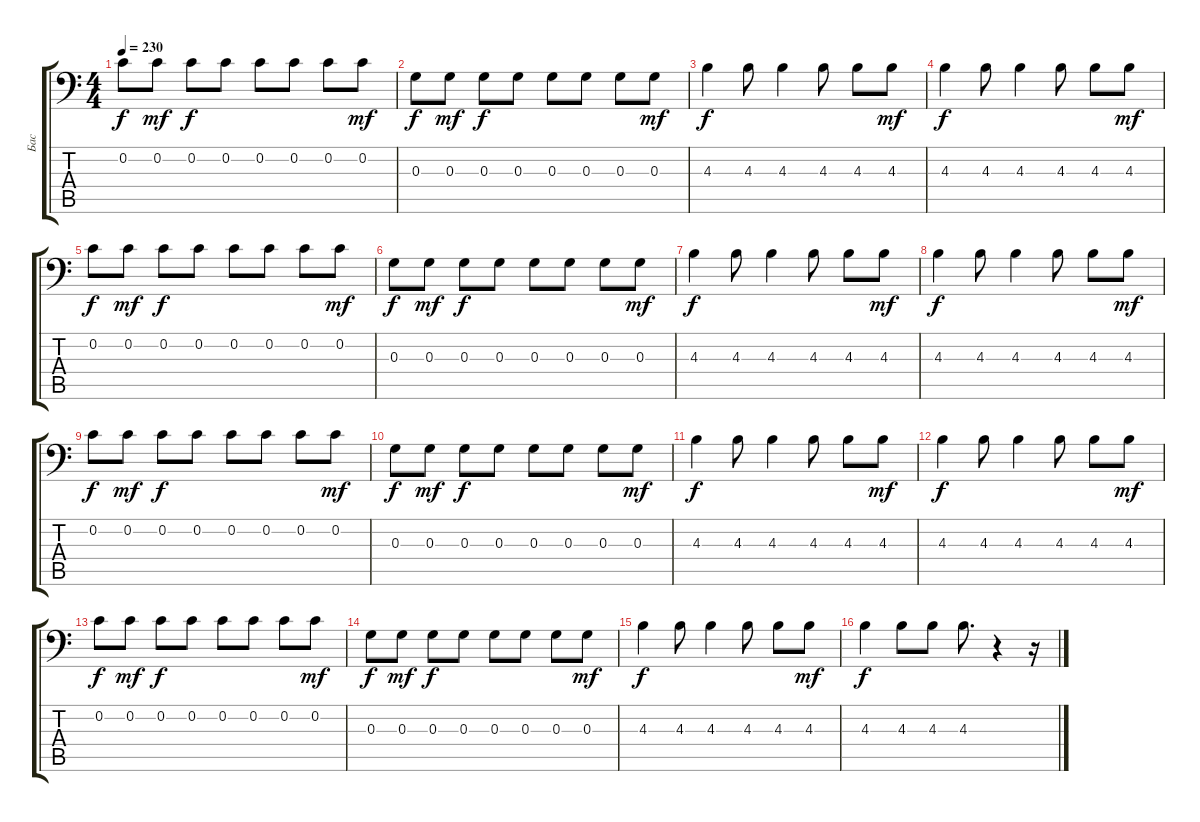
\track ("Бас" "Бас") {instrument electricbassfinger}
\staff {score tabs}
\tuning (F3 C3 G2 D2 A1 E1) {hide}
\ts (4 4)
\tempo 230
\clef f4
\ks c
0.2.8{dy f} 0.2.8{dy mf} 0.2.8{dy f} 0.2.8 0.2.8 0.2.8 0.2.8 0.2.8{dy mf} |
0.3.8{dy f} 0.3.8{dy mf} 0.3.8{dy f} 0.3.8 0.3.8 0.3.8 0.3.8 0.3.8{dy mf} |
4.3.4{dy f} 4.3.8 4.3.4 4.3.8 4.3.8 4.3.8{dy mf} |
4.3.4{dy f} 4.3.8 4.3.4 4.3.8 4.3.8 4.3.8{dy mf} |
0.2.8{dy f} 0.2.8{dy mf} 0.2.8{dy f} 0.2.8 0.2.8 0.2.8 0.2.8 0.2.8{dy mf} |
0.3.8{dy f} 0.3.8{dy mf} 0.3.8{dy f} 0.3.8 0.3.8 0.3.8 0.3.8 0.3.8{dy mf} |
4.3.4{dy f} 4.3.8 4.3.4 4.3.8 4.3.8 4.3.8{dy mf} |
4.3.4{dy f} 4.3.8 4.3.4 4.3.8 4.3.8 4.3.8{dy mf} |
0.2.8{dy f} 0.2.8{dy mf} 0.2.8{dy f} 0.2.8 0.2.8 0.2.8 0.2.8 0.2.8{dy mf} |
0.3.8{dy f} 0.3.8{dy mf} 0.3.8{dy f} 0.3.8 0.3.8 0.3.8 0.3.8 0.3.8{dy mf} |
4.3.4{dy f} 4.3.8 4.3.4 4.3.8 4.3.8 4.3.8{dy mf} |
4.3.4{dy f} 4.3.8 4.3.4 4.3.8 4.3.8 4.3.8{dy mf} |
0.2.8{dy f} 0.2.8{dy mf} 0.2.8{dy f} 0.2.8 0.2.8 0.2.8 0.2.8 0.2.8{dy mf} |
0.3.8{dy f} 0.3.8{dy mf} 0.3.8{dy f} 0.3.8 0.3.8 0.3.8 0.3.8 0.3.8{dy mf} |
4.3.4{dy f} 4.3.8 4.3.4 4.3.8 4.3.8 4.3.8{dy mf} |
4.3.4{dy f} 4.3.8 4.3.8 4.3.8{d} r.4 r.16
